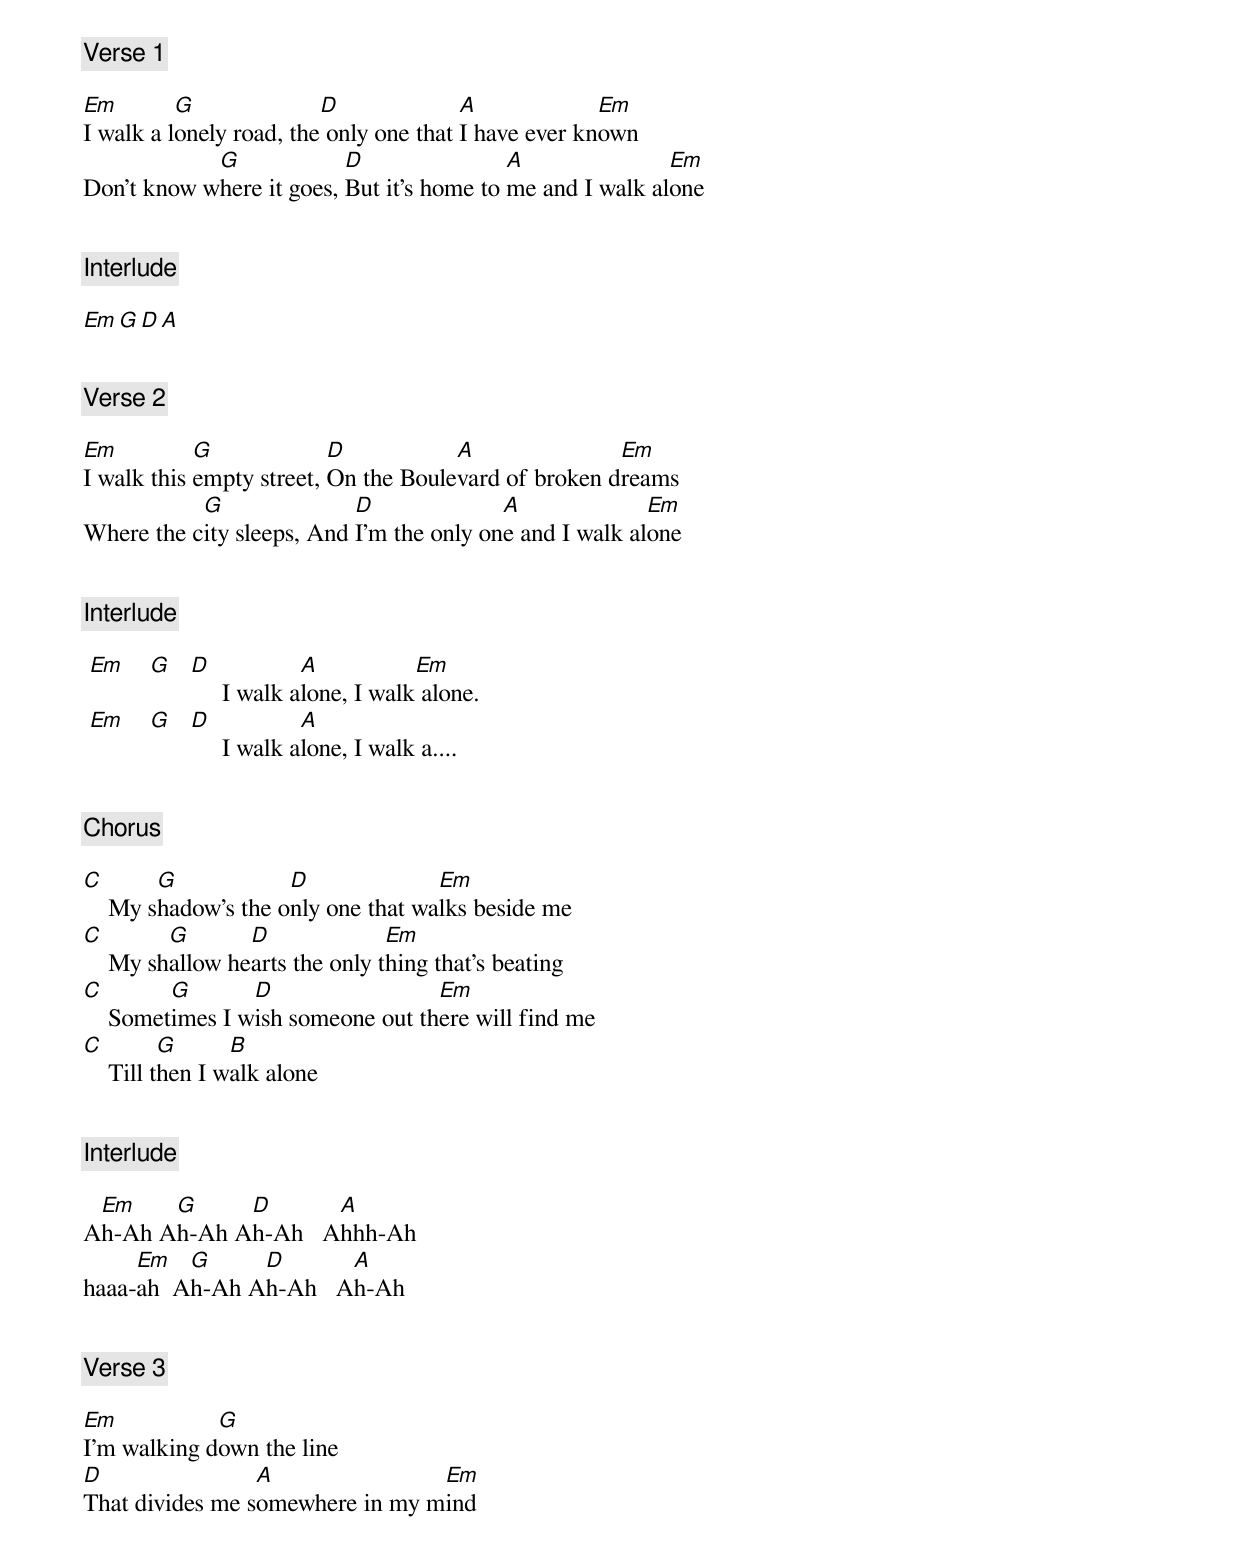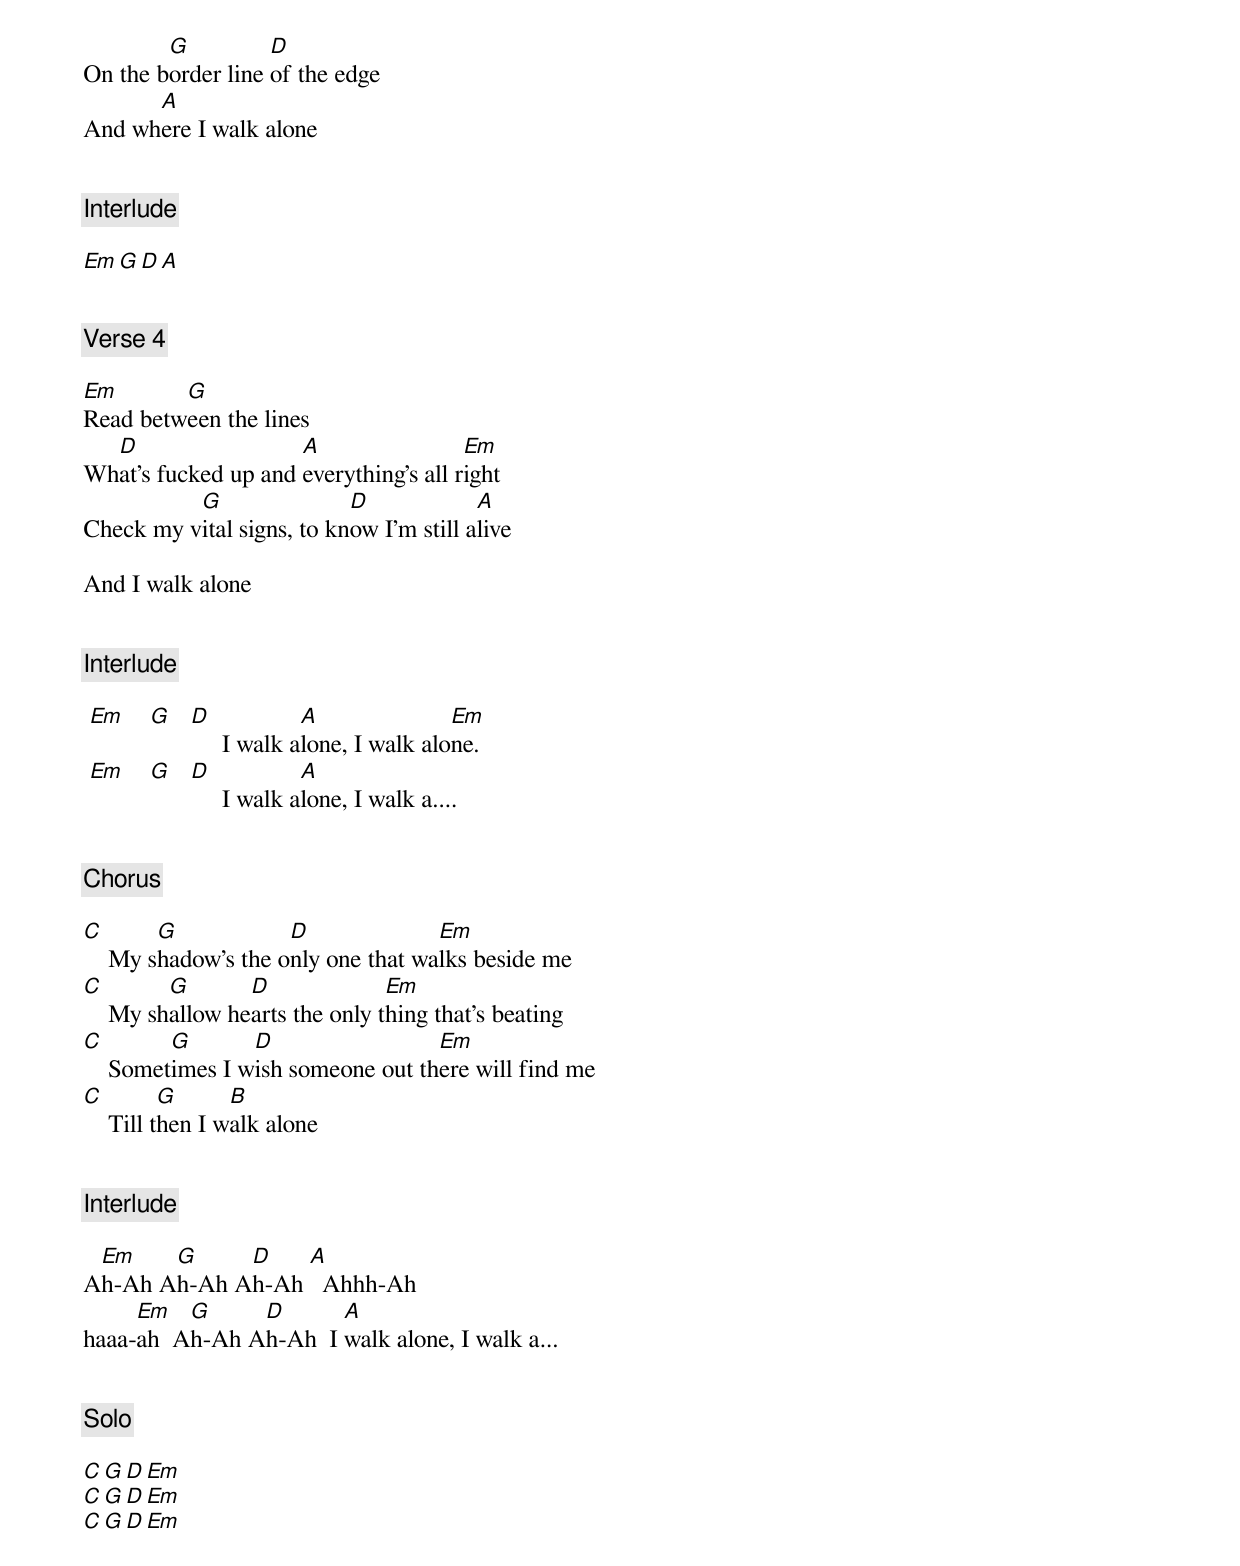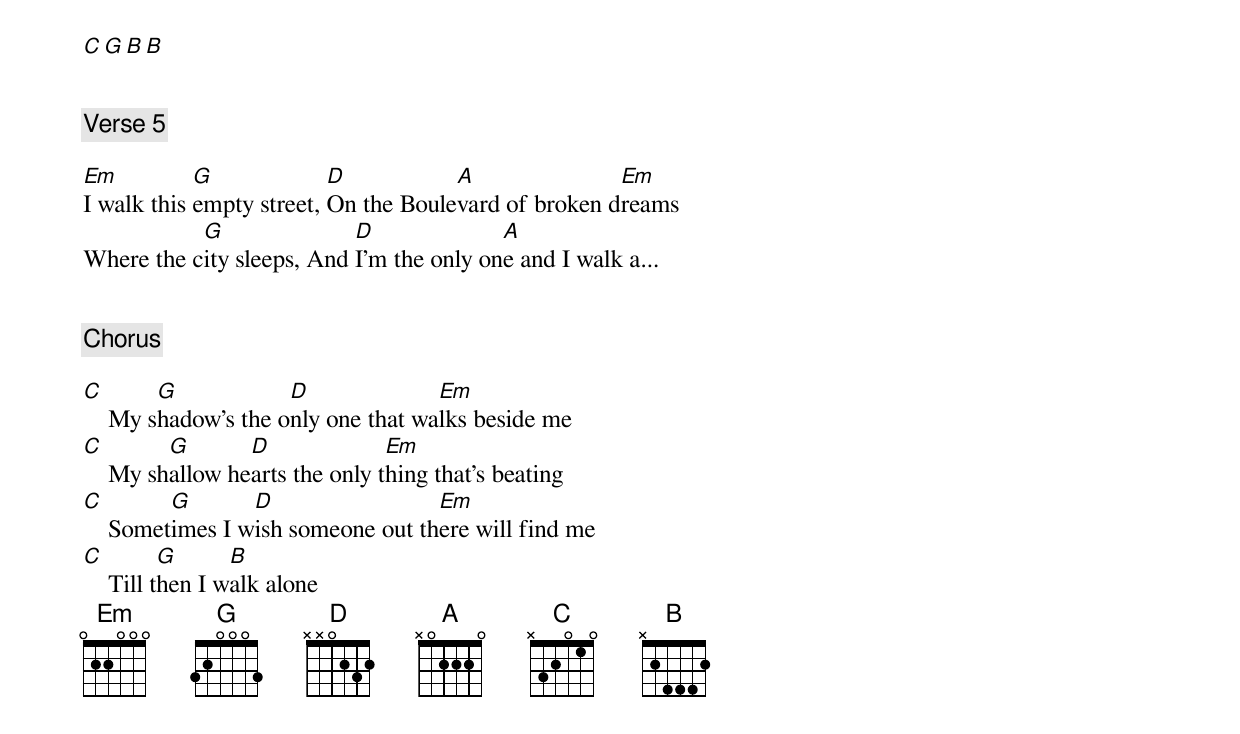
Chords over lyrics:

[Verse 1]

Em        G              D              A             Em
I walk a lonely road, the only one that I have ever known
            G             D                A               Em
Don't know where it goes, But it's home to me and I walk alone


[Interlude]

Em  G  D  A


[Verse 2]

Em          G             D           A               Em
I walk this empty street, On the Boulevard of broken dreams
           G               D              A              Em
Where the city sleeps, And I'm the only one and I walk alone


[Interlude]

 Em  G  D            A           Em
             I walk alone, I walk alone.
 Em  G  D            A
             I walk alone, I walk a....


[Chorus]

C       G            D              Em
    My shadow's the only one that walks beside me
C        G       D              Em
    My shallow hearts the only thing that's beating
C        G       D                 Em
    Sometimes I wish someone out there will find me
C         G      B
    Till then I walk alone


[Interlude]

 Em    G     D       A
Ah-Ah Ah-Ah Ah-Ah   Ahhh-Ah
     Em   G     D       A
haaa-ah  Ah-Ah Ah-Ah   Ah-Ah


[Verse 3]

Em           G
I'm walking down the line
D                A               Em
That divides me somewhere in my mind
        G          D
On the border line of the edge
      A
And where I walk alone


[Interlude]

Em  G  D  A


[Verse 4]

Em       G
Read between the lines
  D                  A                 Em
What's fucked up and everything's all right
          G                D             A
Check my vital signs, to know I'm still alive

And I walk alone


[Interlude]

 Em  G  D            A               Em
             I walk alone, I walk alone.
 Em  G  D            A
             I walk alone, I walk a....


[Chorus]

C       G            D              Em
    My shadow's the only one that walks beside me
C        G       D              Em
    My shallow hearts the only thing that's beating
C        G       D                 Em
    Sometimes I wish someone out there will find me
C         G      B
    Till then I walk alone


[Interlude]

 Em    G     D    A
Ah-Ah Ah-Ah Ah-Ah   Ahhh-Ah
     Em   G     D       A
haaa-ah  Ah-Ah Ah-Ah  I walk alone, I walk a...


[Solo]

C  G  D  Em
C  G  D  Em
C  G  D  Em
C  G  B  B


[Verse 5]

Em          G             D           A               Em
I walk this empty street, On the Boulevard of broken dreams
           G               D              A
Where the city sleeps, And I'm the only one and I walk a...


[Chorus]

C       G            D              Em
    My shadow's the only one that walks beside me
C        G       D              Em
    My shallow hearts the only thing that's beating
C        G       D                 Em
    Sometimes I wish someone out there will find me
C         G      B
    Till then I walk alone
